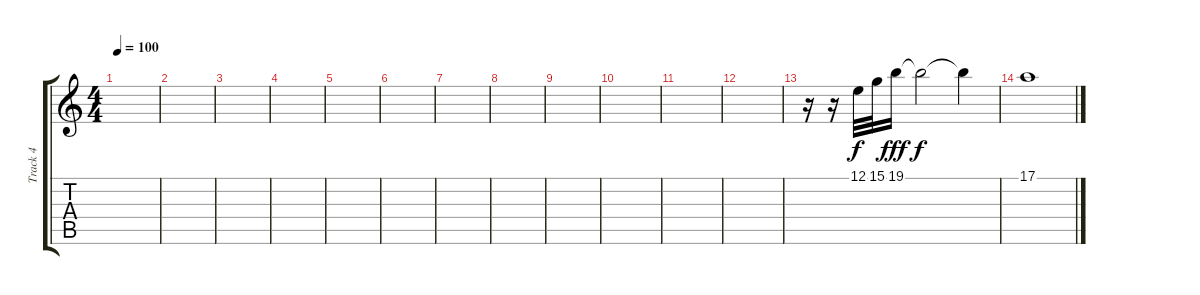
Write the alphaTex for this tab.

\track ("Track 4" "Track 4") {instrument acousticgrandpiano}
\staff {score tabs}
\tuning (E4 B3 G3 D3 A2 E2) {hide}
\ts (4 4)
\tempo 100
\clef g2
\ks c
|
|
|
|
|
|
|
|
|
|
|
|
r.16 r.16 12.1.32 15.1.32 19.1.16{dy fff} 19.1{t}.2{dy f} 19.1{t}.4 |
17.1.1
